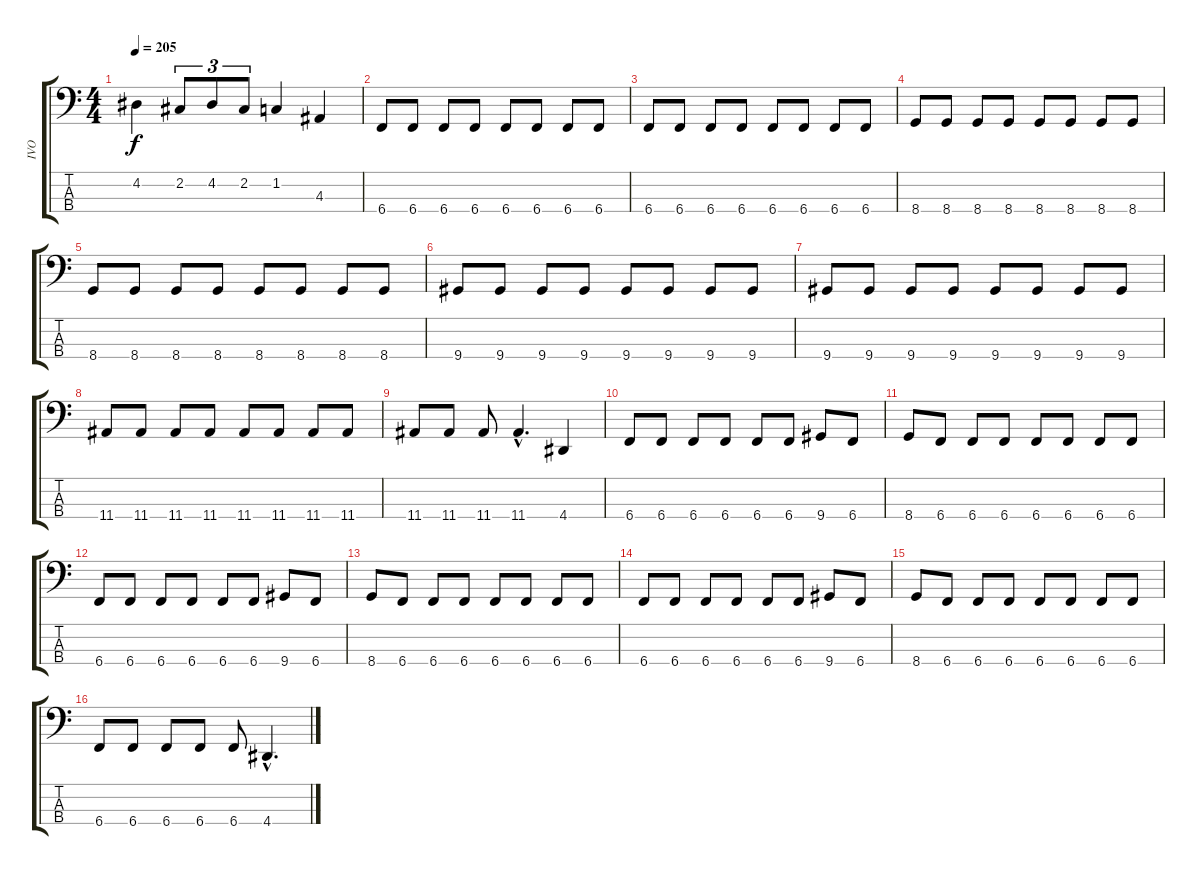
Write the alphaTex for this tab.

\track ("IVO" "IVO") {instrument electricbasspick}
\staff {score tabs}
\tuning (E2 B1 Gb1 B0) {hide}
\ts (4 4)
\tempo 205
\clef f4
\ks c
4.2.4{dy f} 2.2.8{tu (3 2)} 4.2.8{tu (3 2)} 2.2.8{tu (3 2)} 1.2.4 4.3.4 |
6.4.8 6.4.8 6.4.8 6.4.8 6.4.8 6.4.8 6.4.8 6.4.8 |
6.4.8 6.4.8 6.4.8 6.4.8 6.4.8 6.4.8 6.4.8 6.4.8 |
8.4.8 8.4.8 8.4.8 8.4.8 8.4.8 8.4.8 8.4.8 8.4.8 |
8.4.8 8.4.8 8.4.8 8.4.8 8.4.8 8.4.8 8.4.8 8.4.8 |
9.4.8 9.4.8 9.4.8 9.4.8 9.4.8 9.4.8 9.4.8 9.4.8 |
9.4.8 9.4.8 9.4.8 9.4.8 9.4.8 9.4.8 9.4.8 9.4.8 |
11.4.8 11.4.8 11.4.8 11.4.8 11.4.8 11.4.8 11.4.8 11.4.8 |
11.4.8 11.4.8 11.4.8 11.4{hac}.4{d} 4.4.4 |
6.4.8 6.4.8 6.4.8 6.4.8 6.4.8 6.4.8 9.4.8 6.4.8 |
8.4.8 6.4.8 6.4.8 6.4.8 6.4.8 6.4.8 6.4.8 6.4.8 |
6.4.8 6.4.8 6.4.8 6.4.8 6.4.8 6.4.8 9.4.8 6.4.8 |
8.4.8 6.4.8 6.4.8 6.4.8 6.4.8 6.4.8 6.4.8 6.4.8 |
6.4.8 6.4.8 6.4.8 6.4.8 6.4.8 6.4.8 9.4.8 6.4.8 |
8.4.8 6.4.8 6.4.8 6.4.8 6.4.8 6.4.8 6.4.8 6.4.8 |
6.4.8 6.4.8 6.4.8 6.4.8 6.4.8 4.4{hac}.4{d}
